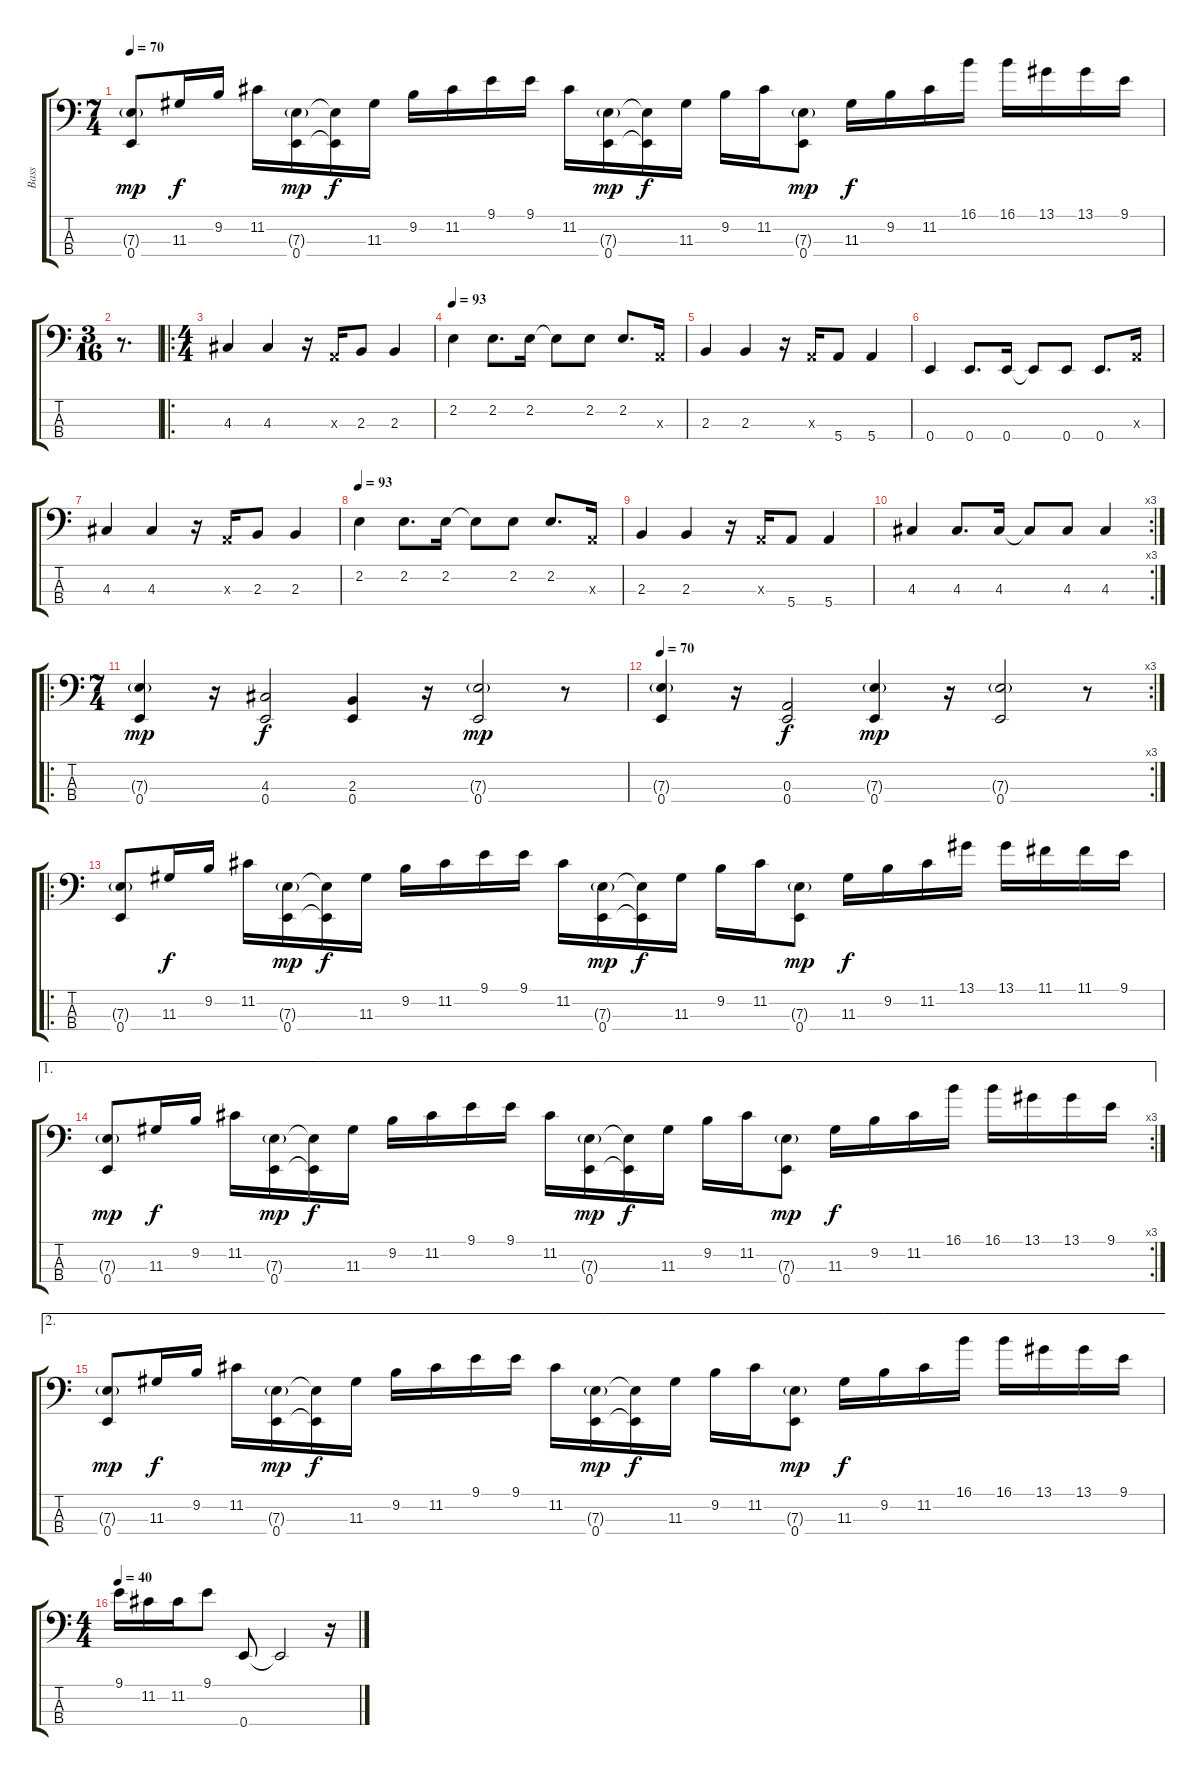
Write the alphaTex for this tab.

\track ("Bass" "Bass") {instrument electricbassfinger}
\staff {score tabs}
\tuning (G2 D2 A1 E1) {hide}
\ts (7 4)
\tempo 70
\clef f4
\ks c
(7.3{g} 0.4).8{dy mp} 11.3.16{dy f} 9.2.16 11.2.16 (7.3{g} 0.4).16{dy mp} (7.3{t} 0.4{t}).16{dy f} 11.3.16 9.2.16 11.2.16 9.1.16 9.1.16 11.2.16 (7.3{g} 0.4).16{dy mp} (7.3{t} 0.4{t}).16{dy f} 11.3.16 9.2.16 11.2.16 (7.3{g} 0.4).8{dy mp} 11.3.16{dy f} 9.2.16 11.2.16 16.1.16 16.1.16 13.1.16 13.1.16 9.1.16 |
\ts (3 16)
r.8{d} |
\ro
\ts (4 4)
4.3.4 4.3.4 r.16 0.3{x}.16 2.3.8 2.3.4 |
\tempo 93
2.2.4 2.2.8{d} 2.2.16 2.2{t}.8 2.2.8 2.2.8{d} 0.3{x}.16 |
2.3.4 2.3.4 r.16 0.3{x}.16 5.4.8 5.4.4 |
0.4.4 0.4.8{d} 0.4.16 0.4{t}.8 0.4.8 0.4.8{d} 0.3{x}.16 |
4.3.4 4.3.4 r.16 0.3{x}.16 2.3.8 2.3.4 |
\tempo 93
2.2.4 2.2.8{d} 2.2.16 2.2{t}.8 2.2.8 2.2.8{d} 0.3{x}.16 |
2.3.4 2.3.4 r.16 0.3{x}.16 5.4.8 5.4.4 |
\rc 3
4.3.4 4.3.8{d} 4.3.16 4.3{t}.8 4.3.8 4.3.4 |
\ro
\ts (7 4)
(7.3{g} 0.4).4{dy mp} r.16 (4.3 0.4).2{dy f} (2.3 0.4).4 r.16 (7.3{g} 0.4).2{dy mp} r.8 |
\rc 3
\tempo 70
(7.3{g} 0.4).4 r.16 (0.3 0.4).2{dy f} (7.3{g} 0.4).4{dy mp} r.16 (7.3{g} 0.4).2 r.8 |
\ro
(7.3{g} 0.4).8 11.3.16{dy f} 9.2.16 11.2.16 (7.3{g} 0.4).16{dy mp} (7.3{t} 0.4{t}).16{dy f} 11.3.16 9.2.16 11.2.16 9.1.16 9.1.16 11.2.16 (7.3{g} 0.4).16{dy mp} (7.3{t} 0.4{t}).16{dy f} 11.3.16 9.2.16 11.2.16 (7.3{g} 0.4).8{dy mp} 11.3.16{dy f} 9.2.16 11.2.16 13.1.16 13.1.16 11.1.16 11.1.16 9.1.16 |
\ae 1
\rc 3
(7.3{g} 0.4).8{dy mp} 11.3.16{dy f} 9.2.16 11.2.16 (7.3{g} 0.4).16{dy mp} (7.3{t} 0.4{t}).16{dy f} 11.3.16 9.2.16 11.2.16 9.1.16 9.1.16 11.2.16 (7.3{g} 0.4).16{dy mp} (7.3{t} 0.4{t}).16{dy f} 11.3.16 9.2.16 11.2.16 (7.3{g} 0.4).8{dy mp} 11.3.16{dy f} 9.2.16 11.2.16 16.1.16 16.1.16 13.1.16 13.1.16 9.1.16 |
\ae 2
(7.3{g} 0.4).8{dy mp} 11.3.16{dy f} 9.2.16 11.2.16 (7.3{g} 0.4).16{dy mp} (7.3{t} 0.4{t}).16{dy f} 11.3.16 9.2.16 11.2.16 9.1.16 9.1.16 11.2.16 (7.3{g} 0.4).16{dy mp} (7.3{t} 0.4{t}).16{dy f} 11.3.16 9.2.16 11.2.16 (7.3{g} 0.4).8{dy mp} 11.3.16{dy f} 9.2.16 11.2.16 16.1.16 16.1.16 13.1.16 13.1.16 9.1.16 |
\ts (4 4)
\tempo 40
9.1.16 11.2.16 11.2.16 9.1.8 0.4.8 0.4{t}.2 r.16
